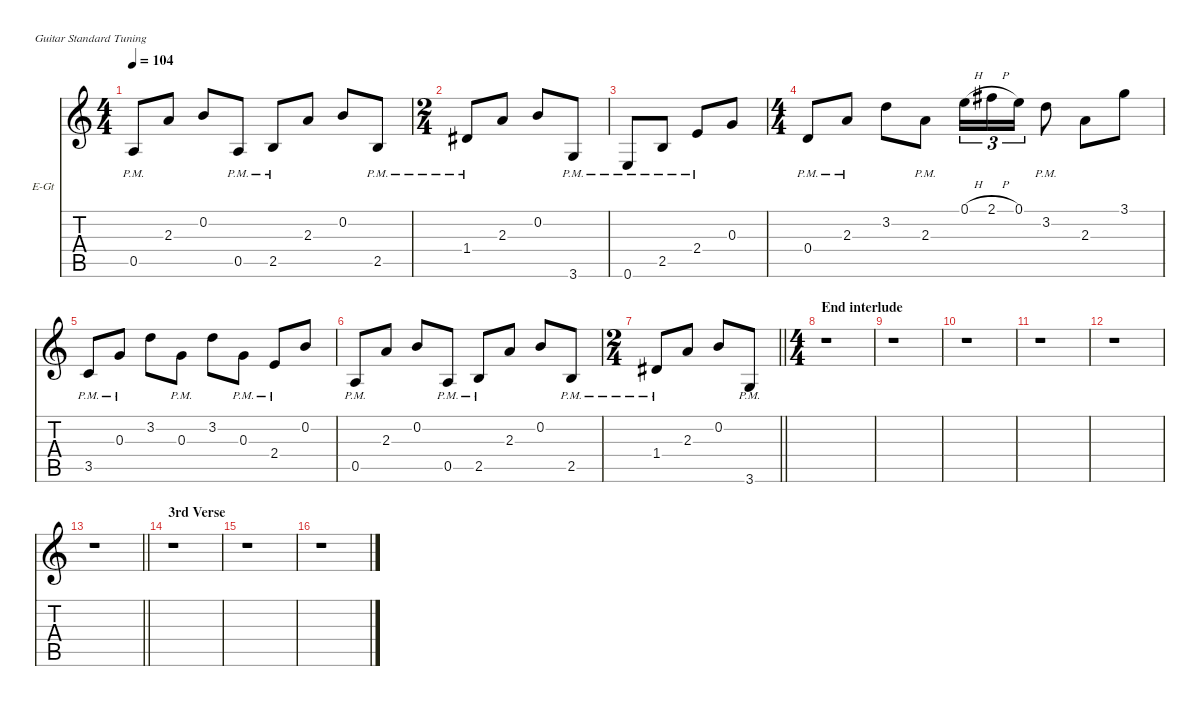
\hideDynamics
\bracketExtendMode nobrackets
\firstSystemTrackNameOrientation horizontal
\otherSystemsTrackNameOrientation horizontal
\track ("Clean Guitar" "E-Gt") {instrument distortionguitar}
\staff {score tabs}
\tuning (E4 B3 G3 D3 A2 E2)
\ts (4 4)
\tempo 104
\clef g2
\ks c
0.5{pm}.8{dy fff} 2.3.8 0.2.8 0.5{pm}.8 2.5{pm}.8 2.3.8 0.2.8 2.5{pm}.8 |
\ts (2 4)
\beaming (8 2 2)
1.4{pm acc #}.8 2.3.8 0.2.8 3.6{pm}.8 |
0.6{pm}.8 2.5{pm}.8 2.4{pm}.8 0.3.8 |
\ts (4 4)
\beaming (8 2 2 2 2)
0.4{pm}.8 2.3{pm}.8 3.2.8 2.3{pm}.8 0.1{h}.16{tu (3 2)} 2.1{h acc #}.16{tu (3 2)} 0.1.16{tu (3 2)} 3.2{pm}.8 2.3.8 3.1.8 |
3.5{pm}.8 0.3{pm}.8 3.2.8 0.3{pm}.8 3.2.8 0.3{pm}.8 2.4{pm}.8 0.2.8 |
0.5{pm}.8 2.3.8 0.2.8 0.5{pm}.8 2.5{pm}.8 2.3.8 0.2.8 2.5{pm}.8 |
\ts (2 4)
\beaming (8 2 2)
\barLineRight lightlight
1.4{pm acc #}.8 2.3.8 0.2.8 3.6{pm}.8 |
\ts (4 4)
\beaming (8 2 2 2 2)
\section ("" "End interlude")
r.1{instrument distortionguitar} |
r.1 |
r.1 |
r.1 |
r.1 |
\barLineRight lightlight
r.1 |
\section ("" "3rd Verse")
r.1 |
r.1 |
r.1
